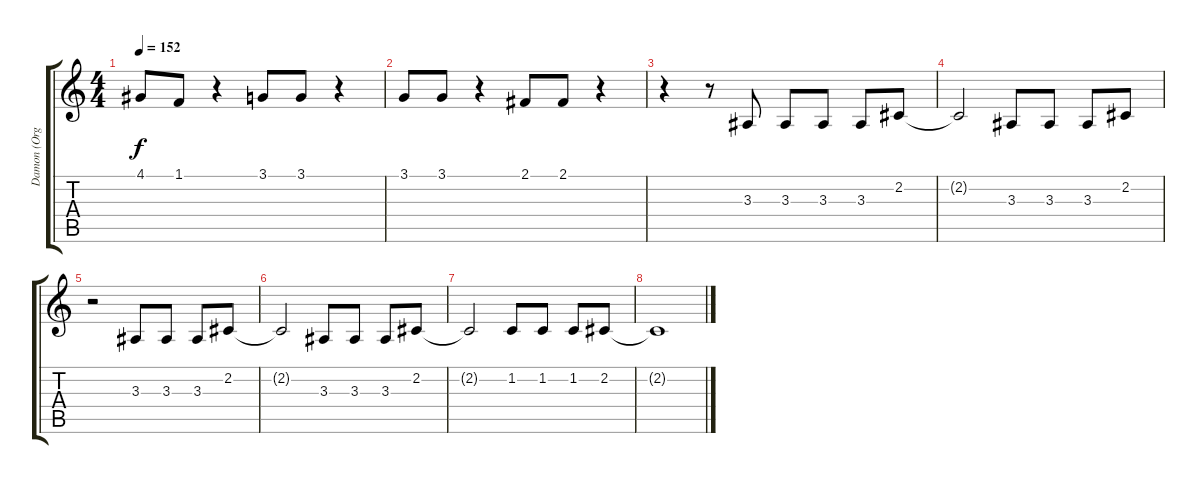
\track ("Damon (Organ)" "Damon (Org") {instrument drawbarorgan}
\staff {score tabs}
\tuning (E4 B3 G3 D3 A2 E2) {hide}
\ts (4 4)
\tempo 152
\clef g2
\ks c
4.1.8{dy f} 1.1.8 r.4 3.1.8 3.1.8 r.4 |
3.1.8 3.1.8 r.4 2.1.8 2.1.8 r.4 |
r.4 r.8 3.3.8 3.3.8 3.3.8 3.3.8 2.2.8 |
2.2{t}.2 3.3.8 3.3.8 3.3.8 2.2.8 |
r.2 3.3.8 3.3.8 3.3.8 2.2.8 |
2.2{t}.2 3.3.8 3.3.8 3.3.8 2.2.8 |
2.2{t}.2 1.2.8 1.2.8 1.2.8 2.2.8 |
2.2{t}.1
